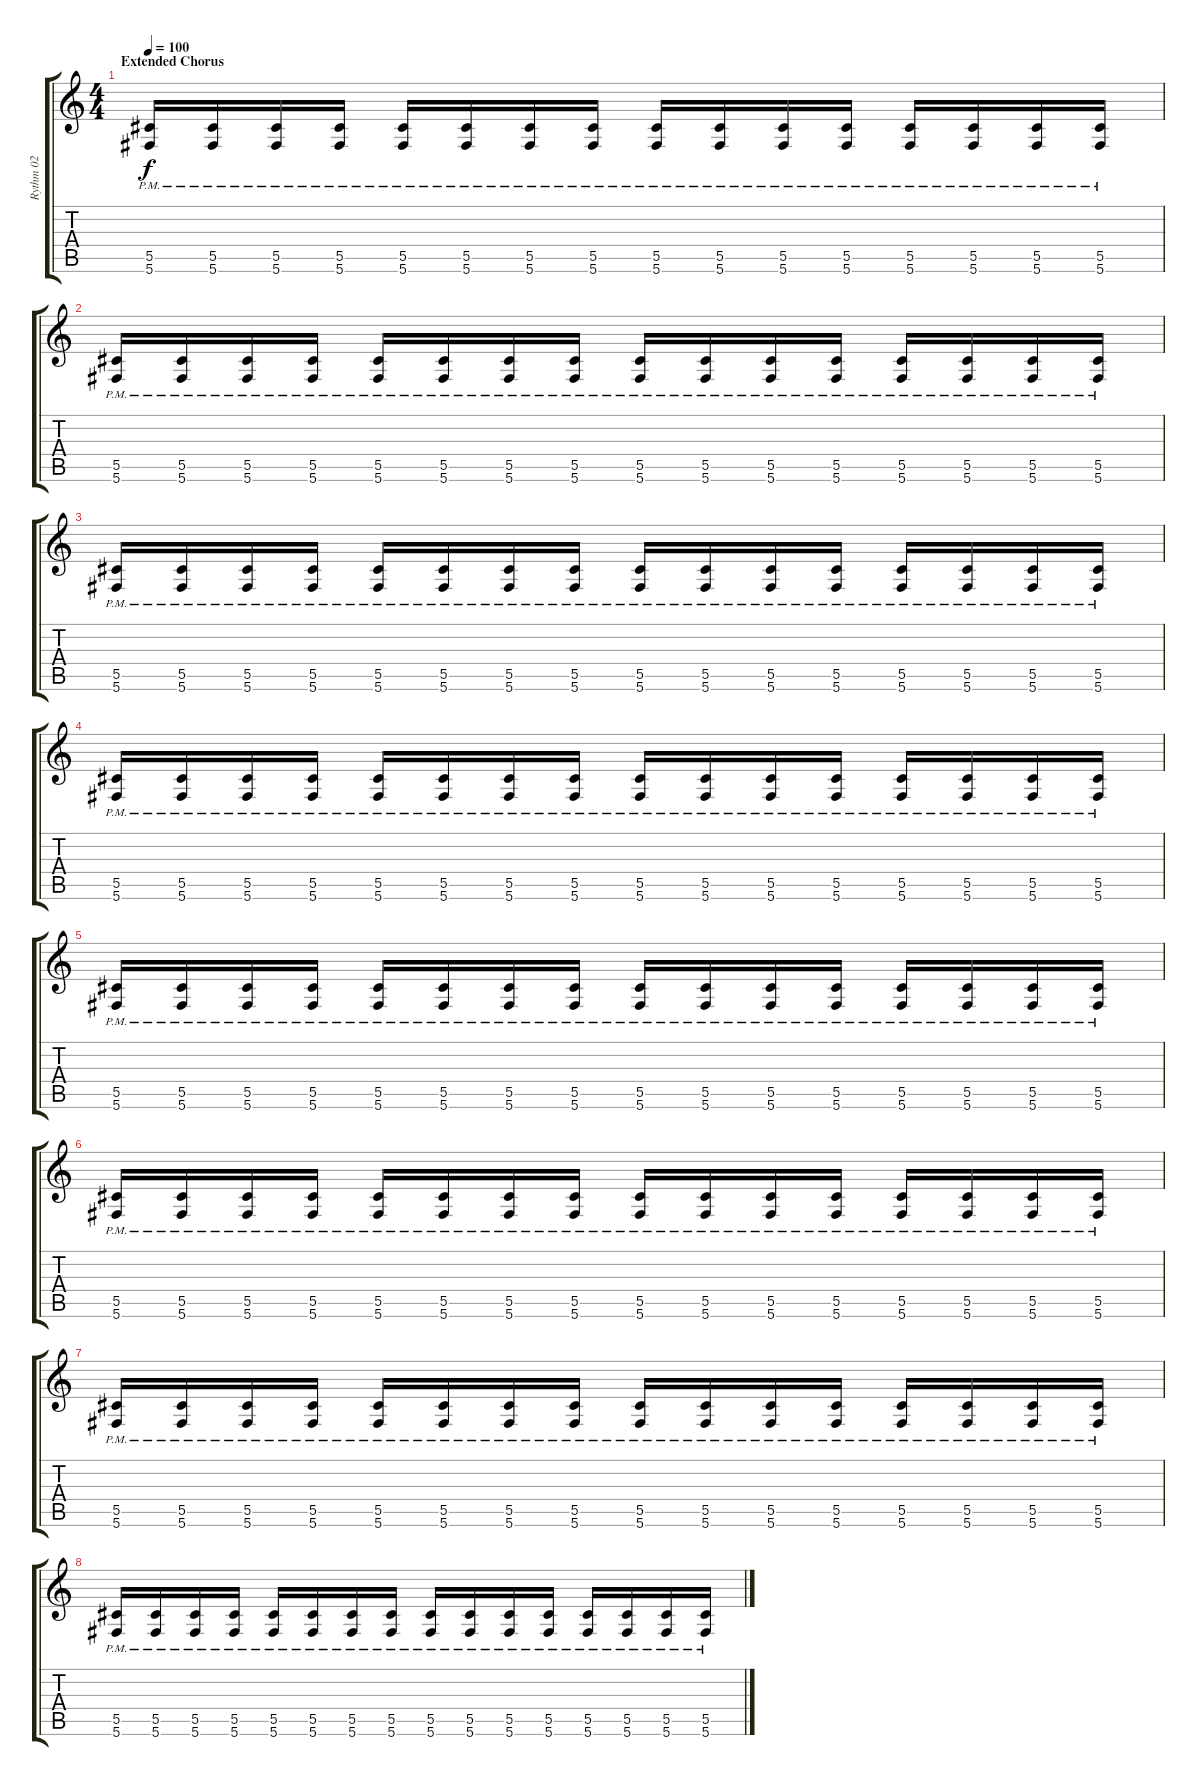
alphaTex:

\track ("Rythm 02" "Rythm 02") {instrument distortionguitar}
\staff {score tabs}
\tuning (Eb4 Bb3 Gb3 Db3 Ab2 Db2) {hide}
\ts (4 4)
\section ("" "Extended Chorus")
\tempo 100
\clef g2
\ks c
(5.5{pm} 5.6{pm}).16{dy f} (5.5{pm} 5.6{pm}).16 (5.5{pm} 5.6{pm}).16 (5.5{pm} 5.6{pm}).16 (5.5{pm} 5.6{pm}).16 (5.5{pm} 5.6{pm}).16 (5.5{pm} 5.6{pm}).16 (5.5{pm} 5.6{pm}).16 (5.5{pm} 5.6{pm}).16 (5.5{pm} 5.6{pm}).16 (5.5{pm} 5.6{pm}).16 (5.5{pm} 5.6{pm}).16 (5.5{pm} 5.6{pm}).16 (5.5{pm} 5.6{pm}).16 (5.5{pm} 5.6{pm}).16 (5.5{pm} 5.6{pm}).16 |
(5.5{pm} 5.6{pm}).16 (5.5{pm} 5.6{pm}).16 (5.5{pm} 5.6{pm}).16 (5.5{pm} 5.6{pm}).16 (5.5{pm} 5.6{pm}).16 (5.5{pm} 5.6{pm}).16 (5.5{pm} 5.6{pm}).16 (5.5{pm} 5.6{pm}).16 (5.5{pm} 5.6{pm}).16 (5.5{pm} 5.6{pm}).16 (5.5{pm} 5.6{pm}).16 (5.5{pm} 5.6{pm}).16 (5.5{pm} 5.6{pm}).16 (5.5{pm} 5.6{pm}).16 (5.5{pm} 5.6{pm}).16 (5.5{pm} 5.6{pm}).16 |
(5.5{pm} 5.6{pm}).16 (5.5{pm} 5.6{pm}).16 (5.5{pm} 5.6{pm}).16 (5.5{pm} 5.6{pm}).16 (5.5{pm} 5.6{pm}).16 (5.5{pm} 5.6{pm}).16 (5.5{pm} 5.6{pm}).16 (5.5{pm} 5.6{pm}).16 (5.5{pm} 5.6{pm}).16 (5.5{pm} 5.6{pm}).16 (5.5{pm} 5.6{pm}).16 (5.5{pm} 5.6{pm}).16 (5.5{pm} 5.6{pm}).16 (5.5{pm} 5.6{pm}).16 (5.5{pm} 5.6{pm}).16 (5.5{pm} 5.6{pm}).16 |
(5.5{pm} 5.6{pm}).16 (5.5{pm} 5.6{pm}).16 (5.5{pm} 5.6{pm}).16 (5.5{pm} 5.6{pm}).16 (5.5{pm} 5.6{pm}).16 (5.5{pm} 5.6{pm}).16 (5.5{pm} 5.6{pm}).16 (5.5{pm} 5.6{pm}).16 (5.5{pm} 5.6{pm}).16 (5.5{pm} 5.6{pm}).16 (5.5{pm} 5.6{pm}).16 (5.5{pm} 5.6{pm}).16 (5.5{pm} 5.6{pm}).16 (5.5{pm} 5.6{pm}).16 (5.5{pm} 5.6{pm}).16 (5.5{pm} 5.6{pm}).16 |
(5.5{pm} 5.6{pm}).16 (5.5{pm} 5.6{pm}).16 (5.5{pm} 5.6{pm}).16 (5.5{pm} 5.6{pm}).16 (5.5{pm} 5.6{pm}).16 (5.5{pm} 5.6{pm}).16 (5.5{pm} 5.6{pm}).16 (5.5{pm} 5.6{pm}).16 (5.5{pm} 5.6{pm}).16 (5.5{pm} 5.6{pm}).16 (5.5{pm} 5.6{pm}).16 (5.5{pm} 5.6{pm}).16 (5.5{pm} 5.6{pm}).16 (5.5{pm} 5.6{pm}).16 (5.5{pm} 5.6{pm}).16 (5.5{pm} 5.6{pm}).16 |
(5.5{pm} 5.6{pm}).16 (5.5{pm} 5.6{pm}).16 (5.5{pm} 5.6{pm}).16 (5.5{pm} 5.6{pm}).16 (5.5{pm} 5.6{pm}).16 (5.5{pm} 5.6{pm}).16 (5.5{pm} 5.6{pm}).16 (5.5{pm} 5.6{pm}).16 (5.5{pm} 5.6{pm}).16 (5.5{pm} 5.6{pm}).16 (5.5{pm} 5.6{pm}).16 (5.5{pm} 5.6{pm}).16 (5.5{pm} 5.6{pm}).16 (5.5{pm} 5.6{pm}).16 (5.5{pm} 5.6{pm}).16 (5.5{pm} 5.6{pm}).16 |
(5.5{pm} 5.6{pm}).16 (5.5{pm} 5.6{pm}).16 (5.5{pm} 5.6{pm}).16 (5.5{pm} 5.6{pm}).16 (5.5{pm} 5.6{pm}).16 (5.5{pm} 5.6{pm}).16 (5.5{pm} 5.6{pm}).16 (5.5{pm} 5.6{pm}).16 (5.5{pm} 5.6{pm}).16 (5.5{pm} 5.6{pm}).16 (5.5{pm} 5.6{pm}).16 (5.5{pm} 5.6{pm}).16 (5.5{pm} 5.6{pm}).16 (5.5{pm} 5.6{pm}).16 (5.5{pm} 5.6{pm}).16 (5.5{pm} 5.6{pm}).16 |
(5.5{pm} 5.6{pm}).16 (5.5{pm} 5.6{pm}).16 (5.5{pm} 5.6{pm}).16 (5.5{pm} 5.6{pm}).16 (5.5{pm} 5.6{pm}).16 (5.5{pm} 5.6{pm}).16 (5.5{pm} 5.6{pm}).16 (5.5{pm} 5.6{pm}).16 (5.5{pm} 5.6{pm}).16 (5.5{pm} 5.6{pm}).16 (5.5{pm} 5.6{pm}).16 (5.5{pm} 5.6{pm}).16 (5.5{pm} 5.6{pm}).16 (5.5{pm} 5.6{pm}).16 (5.5{pm} 5.6{pm}).16 (5.5{pm} 5.6{pm}).16
